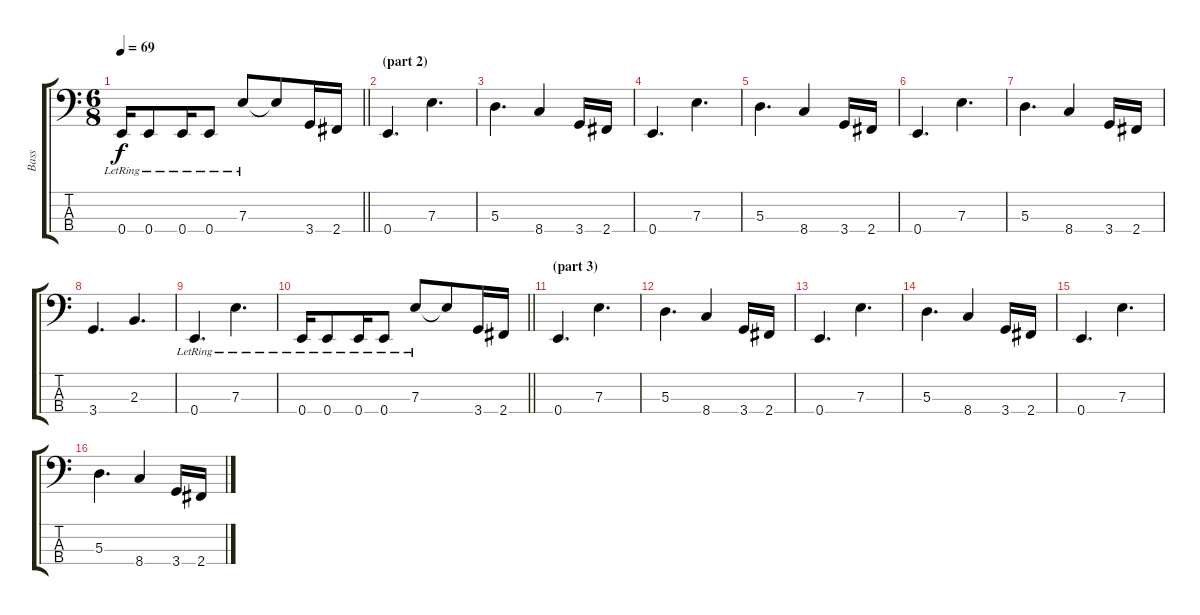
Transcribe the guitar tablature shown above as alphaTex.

\track ("Bass" "Bass") {instrument electricbasspick}
\staff {score tabs}
\tuning (G2 D2 A1 E1) {hide}
\ts (6 8)
\tempo 69
\clef f4
\barLineRight lightlight
\ks c
0.4{lr}.16{dy f} 0.4{lr}.8 0.4{lr}.16 0.4{lr}.8 7.3{lr}.8 7.3{t}.8 3.4.16 2.4.16 |
\section ("" "(part 2)")
0.4.4{d} 7.3.4{d} |
5.3.4{d} 8.4.4 3.4.16 2.4.16 |
0.4.4{d} 7.3.4{d} |
5.3.4{d} 8.4.4 3.4.16 2.4.16 |
0.4.4{d} 7.3.4{d} |
5.3.4{d} 8.4.4 3.4.16 2.4.16 |
3.4.4{d} 2.3.4{d} |
0.4{lr}.4{d} 7.3{lr}.4{d} |
\barLineRight lightlight
0.4{lr}.16 0.4{lr}.8 0.4{lr}.16 0.4{lr}.8 7.3{lr}.8 7.3{t}.8 3.4.16 2.4.16 |
\section ("" "(part 3)")
0.4.4{d} 7.3.4{d} |
5.3.4{d} 8.4.4 3.4.16 2.4.16 |
0.4.4{d} 7.3.4{d} |
5.3.4{d} 8.4.4 3.4.16 2.4.16 |
0.4.4{d} 7.3.4{d} |
5.3.4{d} 8.4.4 3.4.16 2.4.16
